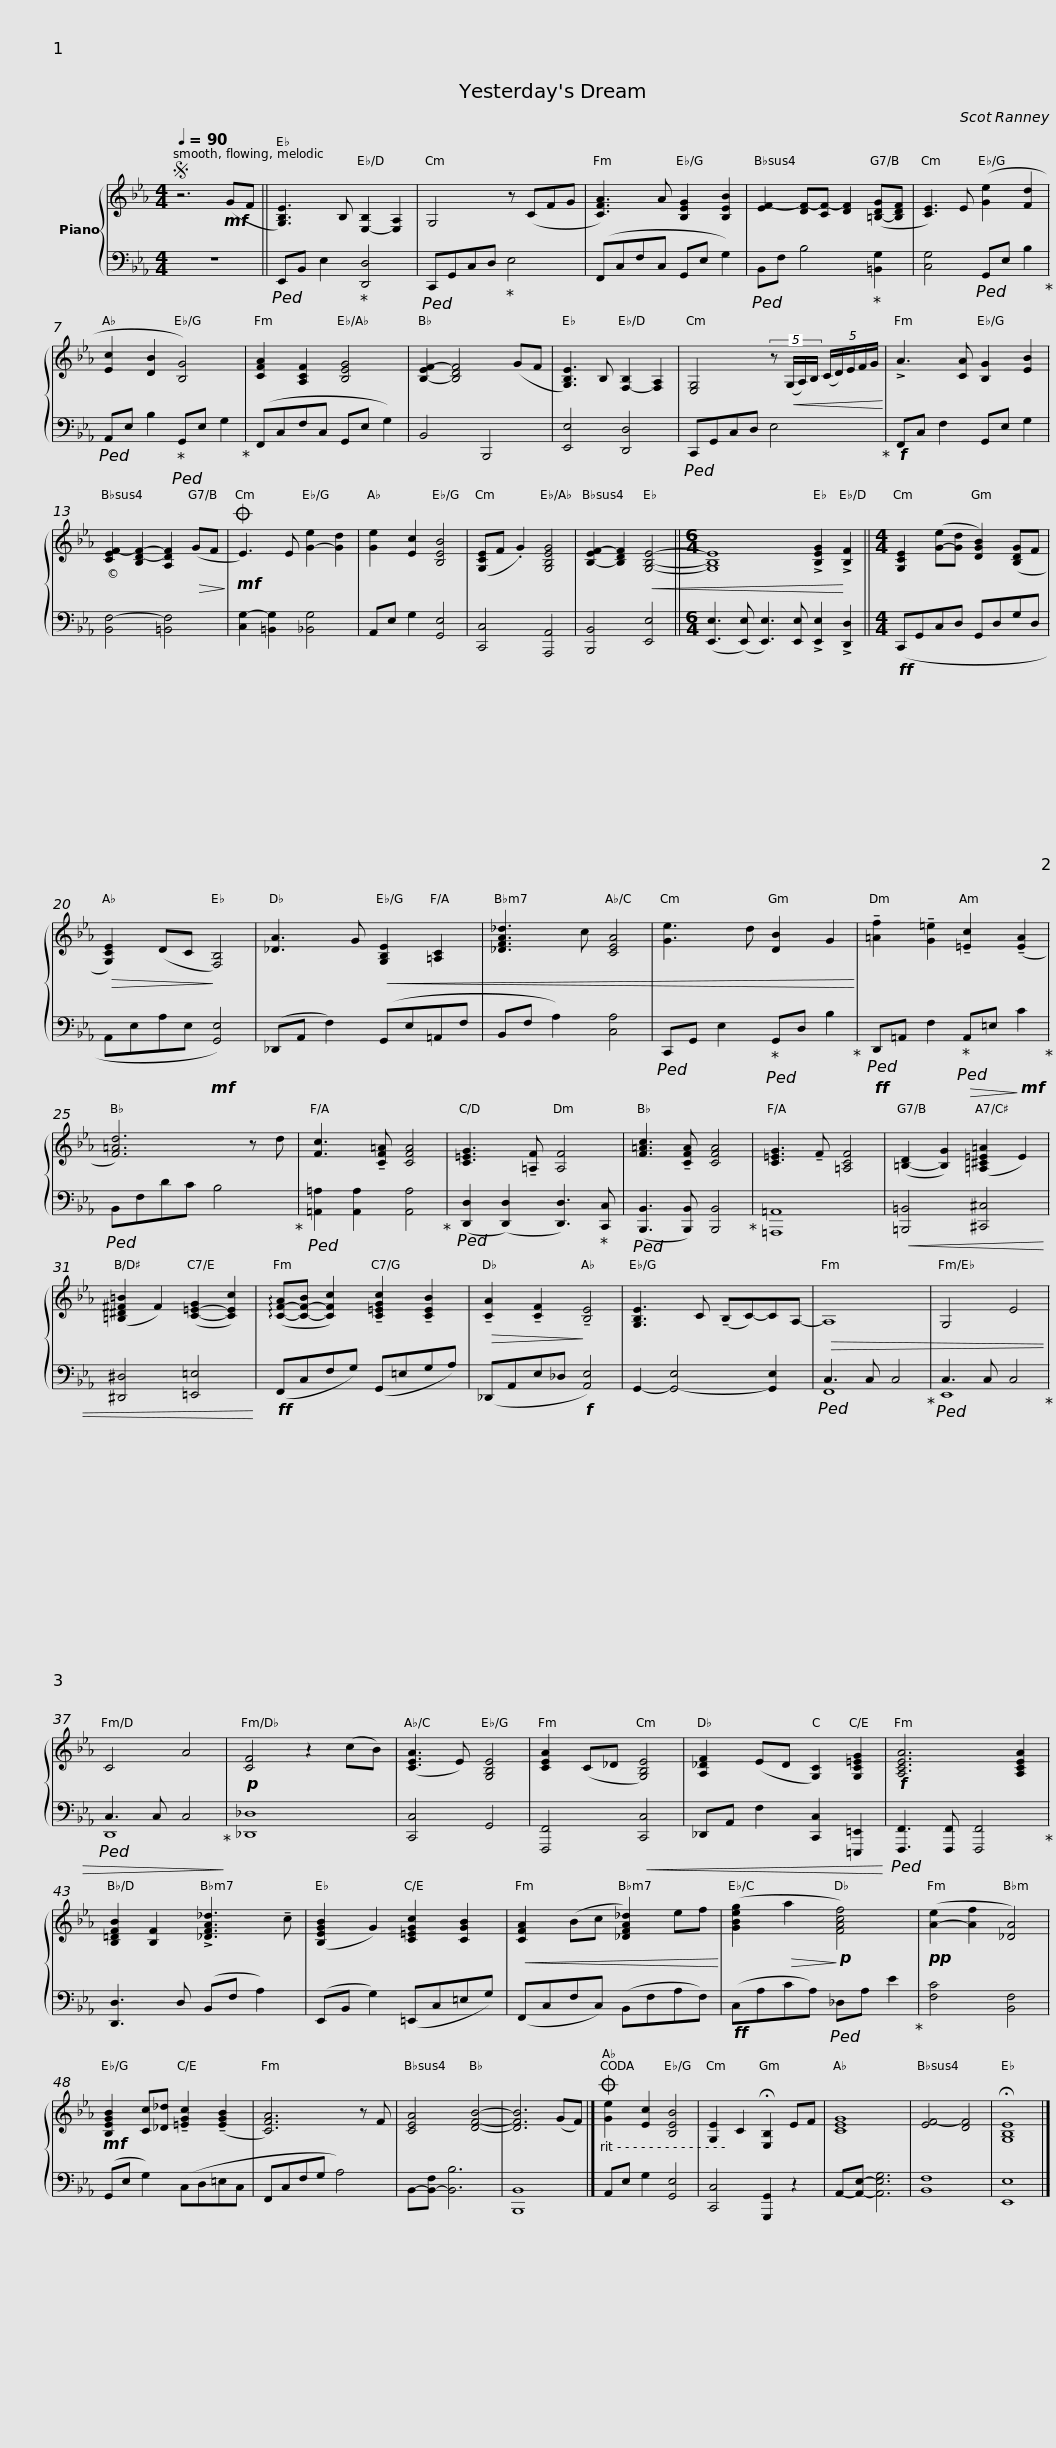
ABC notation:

X:1
%%score { 1 | ( 2 3 ) }
L:1/8
Q:1/4=90
M:4/4
I:linebreak $
K:Eb
V:1 treble
V:2 bass
V:3 bass
V:1
S z6!mf! (GF || [G,B,E]3) B, [E,-B,]2 [E,A,]2 | G,4 z (CFG | [CFA]3) A [B,EG]2 [B,EB]2 |$ [EF-]2 [DF-][CF-] [DF]2 ([=B,-DG][B,DF] | %5
 [CE]3) E ([Ge]2 [Fd]2 | [Ec]2 [DB]2 [B,G]4) | [CFA]2 [A,CF]2 [B,EG]4 |$ [B,-EF-]2 [B,DF]4 (GF | [G,B,E]3) B, [F,-B,]2 [F,A,]2 | %10
 [E,G,]4 (5:4:4z!<(! (G,/A,/)B,/ (5:4:5(C/D/)E/F/G/!<)! | !>!A3 [CA] [B,G]2 [EB]2 |$ [CEF-]2 [B,D-F-]2 [A,DF]2!>(! (GF!>)! |O!mf! E3) E [G-e]2 [Gd]2 | [Ge]2 [Ec]2 [B,EB]4 | %15
 ([G,CE]F .G2) [G,B,EG]4 |$ [B,-EF-]2 [B,DF]2!<(! [G,B,E]4- ||[M:6/4] [G,B,E]8 !>![B,EG]2!<)! !>![B,F]2 ||[M:4/4] [G,CE]2 ([G-e][Gd] [DGB]2) ([B,DG]F |!>(! [G,CE]2) (DC!>)! [F,B,]4) |$ %20
 [_DA]3 G!<(! [G,B,E]2 [=A,C]2 | [_DFA_d]3 c [CEA]4 | [Ge]3 d [DB]2 G2!<)! | !tenuto![=Af]2 !tenuto![G=e]2 !tenuto![=Ec]2 (!tenuto![EA]2 |$ [F=Ad]6) z d | %25
 [Fc]3 !tenuto![CF=A] [CFA]4 | [C=EG]3 !tenuto![=A,F] [A,F]4 | [F=Ac]3 !tenuto![CFA] [CFA]4 | [C=EG]3 !tenuto!F [=A,CF]4 |$ ([=B,-D]2 [B,G]2) ([=A,^C=E=A]2 E2) | %30
 ([=B,^D^F=B]2 F2) ([C-=E-G]2 [CEc]2) | (!arpeggio![C-F-A][C-F-B] [CFc]2) !tenuto![C=EGc]2 !tenuto![CEB]2 |!>(! !tenuto![CA]2 !tenuto![CF]2!>)! !tenuto![B,E]4 |$ [G,B,E]3 C (!tenuto!B,C-)CA,- | A,8 | %35
 G,4 E4 | C4 A4 |!p! [CF]4 z2 (cB) |$ ([CEA]3 E) [G,B,E]4 | [CEA]2 (C_D [G,B,E]4) | %40
 [A,_DF]2 (ED [G,C]2) [G,C=EG]2 |!f! [A,CEA]6 [A,CEA]2 | [B,=DFB]2 [B,F]2 !>![_DFA_d]3 !tenuto!c |$ ([B,EGB]2 G2) [C=EGc]2 [CGB]2 |!<(! [CFA]2 (Bc [_DFA_d]2) ef!<)! | %45
 ([GBeg]2!>(! a2!>)!!p! [FAcf]4) |!pp! ([A-e]2 [Af]2 [_DA]4) |$!mf! [B,EGB]2 [Cc][_D_d] !tenuto![=EGc]2 (!tenuto![EGB]2 | [CFA]6) z F | [CEA]4 [DFB]4- | %50
 [DFB]6 (GF) |]$O [Ge]2 [Ec]2 [B,EB]4 | [G,E]2 C2 !fermata![E,B,]2 EF | [CEG]8 | [EF-]4 [DF]4 | %55
 !fermata![G,B,E]8 |] %56
V:2
 z8 ||!ped! E,,B,, E,2!ped-up! [D,,D,]4 |!ped! C,,G,,C,D,!ped-up! E,4 | (F,,C,F,C, G,,E, G,2) |$!ped! B,,F, B,4!ped-up! [=B,,G,]2 | %5
 [C,G,]4!ped! G,,E, B,2!ped-up! |!ped! A,,E, B,2!ped-up!!ped! G,,E, G,2!ped-up! | (F,,C,F,C, G,,E, G,2) |$ B,,4 B,,,4 | [E,,E,]4 [D,,D,]4 | %10
!ped! C,,G,,C,D, E,4!ped-up! |!f! F,,C, F,2 G,,E, G,2 |$ [B,,F,-]4 [=B,,F,]4 | [C,G,-]2 [=B,,G,]2 [_B,,G,]4 | A,,E, G,2 [G,,E,]4 | %15
 [C,,C,]4 [A,,,A,,]4 |$ [B,,,B,,]4 [E,,E,]4 ||[M:6/4] ([E,,E,]3 ([E,,E,]) [E,,E,]3) [E,,E,] !>![E,,E,]2 !>![D,,D,]2 ||[M:4/4]!ff! (C,,G,,C,D, G,,D,G,D, | A,,E,A,E,!mf! [G,,E,]4) |$ %20
 (_D,,A,, F,2) (G,,E,=A,,F, | B,,F, A,2) [C,A,]4 |!ped! C,,G,, E,2!ped-up!!ped! G,,D, B,2!ped-up! |!ff!!ped! D,,=A,, F,2!ped-up!!>(!!ped! A,,=E,!>)!!mf! C2!ped-up! |$!ped! B,,F,DC B,4!ped-up! | %25
!ped! [=A,,=A,]2 [A,,A,]2 [A,,A,]4!ped-up! |!ped! ([D,,D,]2 ([D,,D,]2) [D,,D,]3)!ped-up! [C,,C,] |!ped! ([B,,,B,,]3 [B,,,B,,]) [B,,,B,,]4!ped-up! | [=A,,,=A,,]8 |$!<(! [=B,,,=B,,]4 [^C,,^C,]4 | %30
 [^D,,^D,]4 [=E,,=E,]4!<)! |!ff! (F,,C,F,G,) (G,,=E,G,A,) | (_D,,A,,E,_D,!f! [A,,E,]4) |$ G,,2- [G,,-E,]4 [G,,E,]2 |!>(!!ped! C,3 C, C,4!ped-up! | %35
!ped! C,3 C, C,4!ped-up! |!ped! C,3 C, C,4!>)!!ped-up! | [_D,,_D,]8 |$ [C,,C,]4 G,,4 | [F,,,F,,]4!<(! [C,,C,]4 | %40
 _D,,A,, F,2 [C,,C,]2 [=E,,,=E,,]2!<)! |!ped! [F,,,F,,]3 [F,,,F,,] [F,,,F,,]4!ped-up! | [D,,D,]3 D, (B,,F, A,2) |$ (E,,B,, G,2) (=E,,C,=E,G,) | (F,,C,F,C,) (B,,F,A,F,) | %45
!ff! (C,A,CA,)!ped! _D,A, E2!ped-up! | [F,C]4 [B,,F,]4 |$ (G,,E, G,2) (C,D,=E,C, | F,,C,F,G, A,4) | B,,-[B,,-F,] [B,,B,]6 | %50
 [B,,,B,,]8 |]$ A,,E, G,2 [G,,E,]4 | [C,,C,]4 [G,,,G,,]2 z2 | A,,-[A,,E,]- [A,,E,G,]6 | [B,,F,]8 | %55
 [E,,E,]8 |] %56
V:3
 x8 || x8 | x8 | x8 |$ x8 | %5
 x8 | x8 | x8 |$ x8 | x8 | %10
 x8 | x8 |$ x8 | x8 | x8 | %15
 x8 |$ x8 ||[M:6/4] x12 ||[M:4/4] x8 | x8 |$ %20
 x8 | x8 | x8 | x8 |$ x8 | %25
 x8 | x8 | x8 | x8 |$ x8 | %30
 x8 | x8 | x8 |$ x8 | F,,8 | %35
 E,,8 | D,,8 | x8 |$ x8 | x8 | %40
 x8 | x8 | x8 |$ x8 | x8 | %45
 x8 | x8 |$ x8 | x8 | x8 | %50
 x8 |]$ x8 | x8 | x8 | x8 | %55
 x8 |] %56
